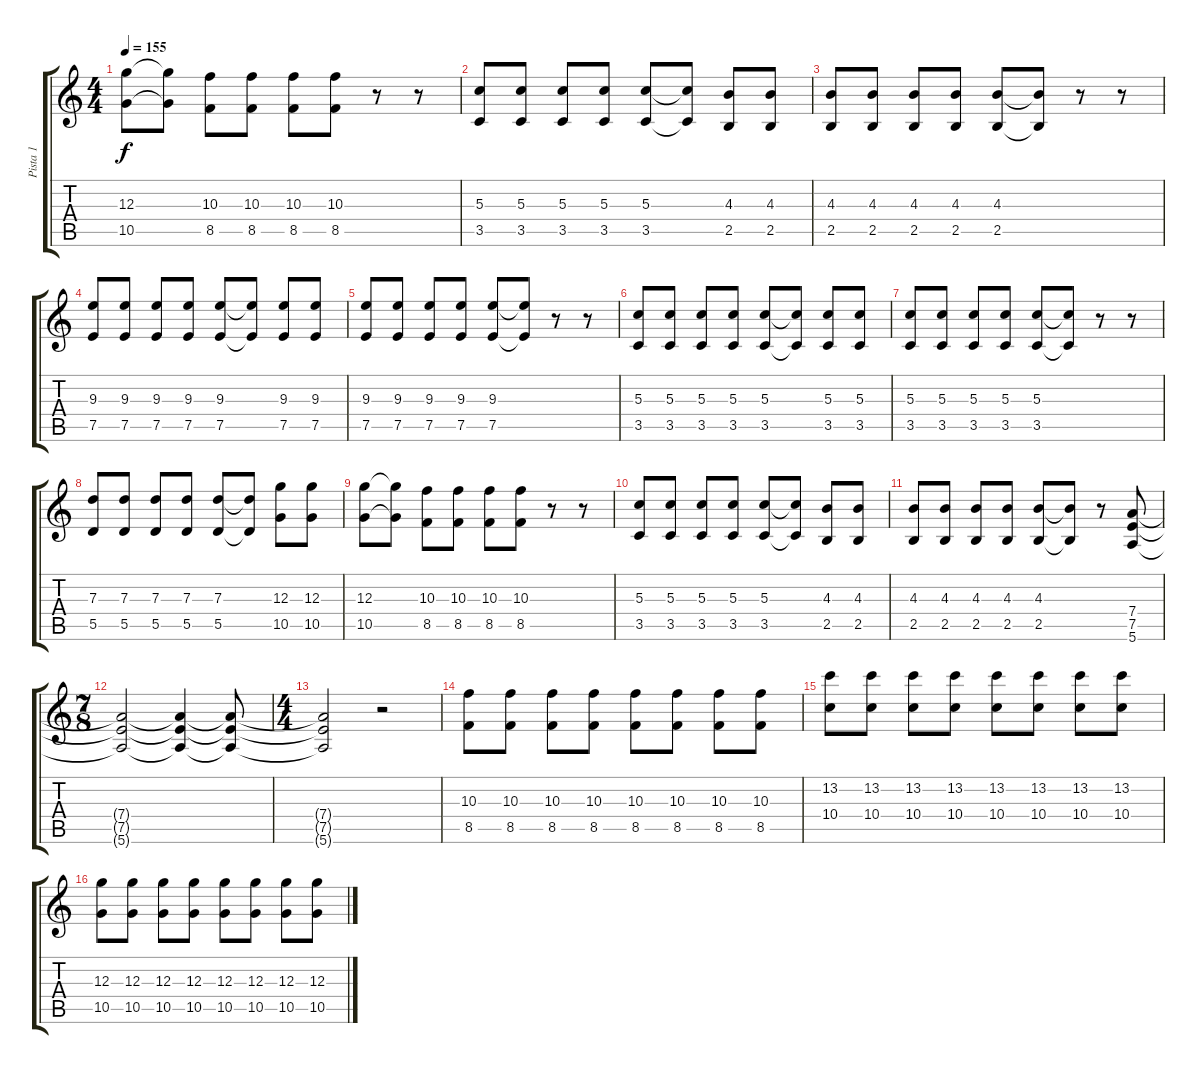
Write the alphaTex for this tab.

\track ("Pista 1" "Pista 1") {instrument electricguitarjazz}
\staff {score tabs}
\tuning (E4 B3 G3 D3 A2 E2) {hide}
\ts (4 4)
\tempo 155
\clef g2
\ks c
(12.3 10.5).8{dy f} (12.3{t} 10.5{t}).8 (10.3 8.5).8 (10.3 8.5).8 (10.3 8.5).8 (10.3 8.5).8 r.8 r.8 |
(5.3 3.5).8 (5.3 3.5).8 (5.3 3.5).8 (5.3 3.5).8 (5.3 3.5).8 (5.3{t} 3.5{t}).8 (4.3 2.5).8 (4.3 2.5).8 |
(4.3 2.5).8 (4.3 2.5).8 (4.3 2.5).8 (4.3 2.5).8 (4.3 2.5).8 (4.3{t} 2.5{t}).8 r.8 r.8 |
(9.3 7.5).8 (9.3 7.5).8 (9.3 7.5).8 (9.3 7.5).8 (9.3 7.5).8 (9.3{t} 7.5{t}).8 (9.3 7.5).8 (9.3 7.5).8 |
(9.3 7.5).8 (9.3 7.5).8 (9.3 7.5).8 (9.3 7.5).8 (9.3 7.5).8 (9.3{t} 7.5{t}).8 r.8 r.8 |
(5.3 3.5).8 (5.3 3.5).8 (5.3 3.5).8 (5.3 3.5).8 (5.3 3.5).8 (5.3{t} 3.5{t}).8 (5.3 3.5).8 (5.3 3.5).8 |
(5.3 3.5).8 (5.3 3.5).8 (5.3 3.5).8 (5.3 3.5).8 (5.3 3.5).8 (5.3{t} 3.5{t}).8 r.8 r.8 |
(7.3 5.5).8 (7.3 5.5).8 (7.3 5.5).8 (7.3 5.5).8 (7.3 5.5).8 (7.3{t} 5.5{t}).8 (12.3 10.5).8 (12.3 10.5).8 |
(12.3 10.5).8 (12.3{t} 10.5{t}).8 (10.3 8.5).8 (10.3 8.5).8 (10.3 8.5).8 (10.3 8.5).8 r.8 r.8 |
(5.3 3.5).8 (5.3 3.5).8 (5.3 3.5).8 (5.3 3.5).8 (5.3 3.5).8 (5.3{t} 3.5{t}).8 (4.3 2.5).8 (4.3 2.5).8 |
(4.3 2.5).8 (4.3 2.5).8 (4.3 2.5).8 (4.3 2.5).8 (4.3 2.5).8 (4.3{t} 2.5{t}).8 r.8 (7.4 7.5 5.6).8 |
\ts (7 8)
(7.4{t} 7.5{t} 5.6{t}).2 (7.4{t} 7.5{t} 5.6{t}).4 (7.4{t} 7.5{t} 5.6{t}).8 |
\ts (4 4)
(7.4{t} 7.5{t} 5.6{t}).2 r.2 |
(10.3 8.5).8 (10.3 8.5).8 (10.3 8.5).8 (10.3 8.5).8 (10.3 8.5).8 (10.3 8.5).8 (10.3 8.5).8 (10.3 8.5).8 |
(13.2 10.4).8 (13.2 10.4).8 (13.2 10.4).8 (13.2 10.4).8 (13.2 10.4).8 (13.2 10.4).8 (13.2 10.4).8 (13.2 10.4).8 |
(12.3 10.5).8 (12.3 10.5).8 (12.3 10.5).8 (12.3 10.5).8 (12.3 10.5).8 (12.3 10.5).8 (12.3 10.5).8 (12.3 10.5).8
